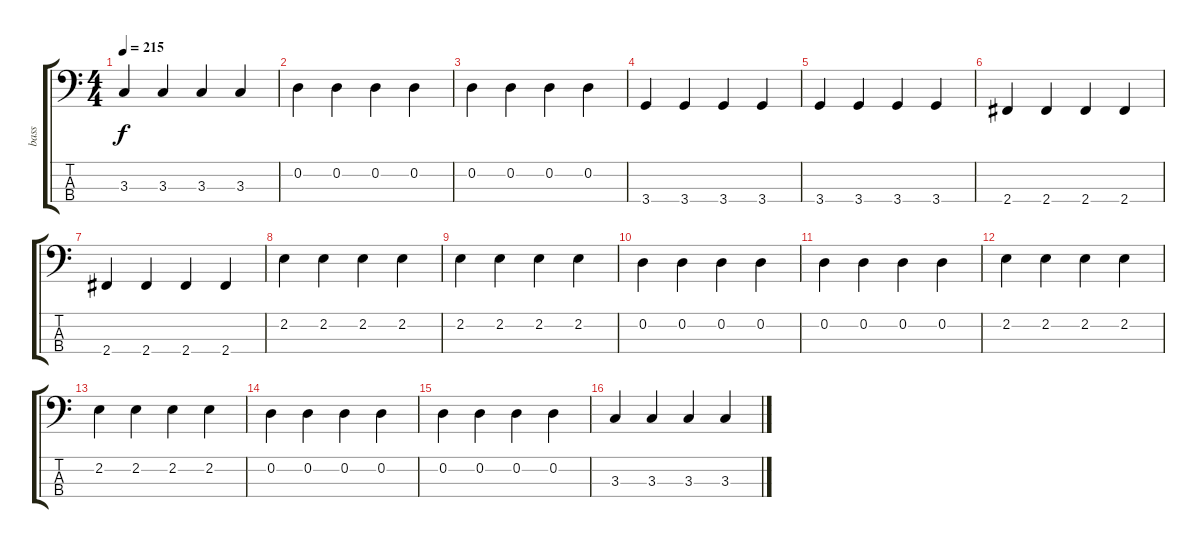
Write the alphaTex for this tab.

\track ("bass" "bass") {instrument slapbass1}
\staff {score tabs}
\tuning (G2 D2 A1 E1) {hide}
\ts (4 4)
\tempo 215
\clef f4
\ks c
3.3.4{dy f} 3.3.4 3.3.4 3.3.4 |
0.2.4 0.2.4 0.2.4 0.2.4 |
0.2.4 0.2.4 0.2.4 0.2.4 |
3.4.4 3.4.4 3.4.4 3.4.4 |
3.4.4 3.4.4 3.4.4 3.4.4 |
2.4.4 2.4.4 2.4.4 2.4.4 |
2.4.4 2.4.4 2.4.4 2.4.4 |
2.2.4 2.2.4 2.2.4 2.2.4 |
2.2.4 2.2.4 2.2.4 2.2.4 |
0.2.4 0.2.4 0.2.4 0.2.4 |
0.2.4 0.2.4 0.2.4 0.2.4 |
2.2.4 2.2.4 2.2.4 2.2.4 |
2.2.4 2.2.4 2.2.4 2.2.4 |
0.2.4 0.2.4 0.2.4 0.2.4 |
0.2.4 0.2.4 0.2.4 0.2.4 |
3.3.4 3.3.4 3.3.4 3.3.4
